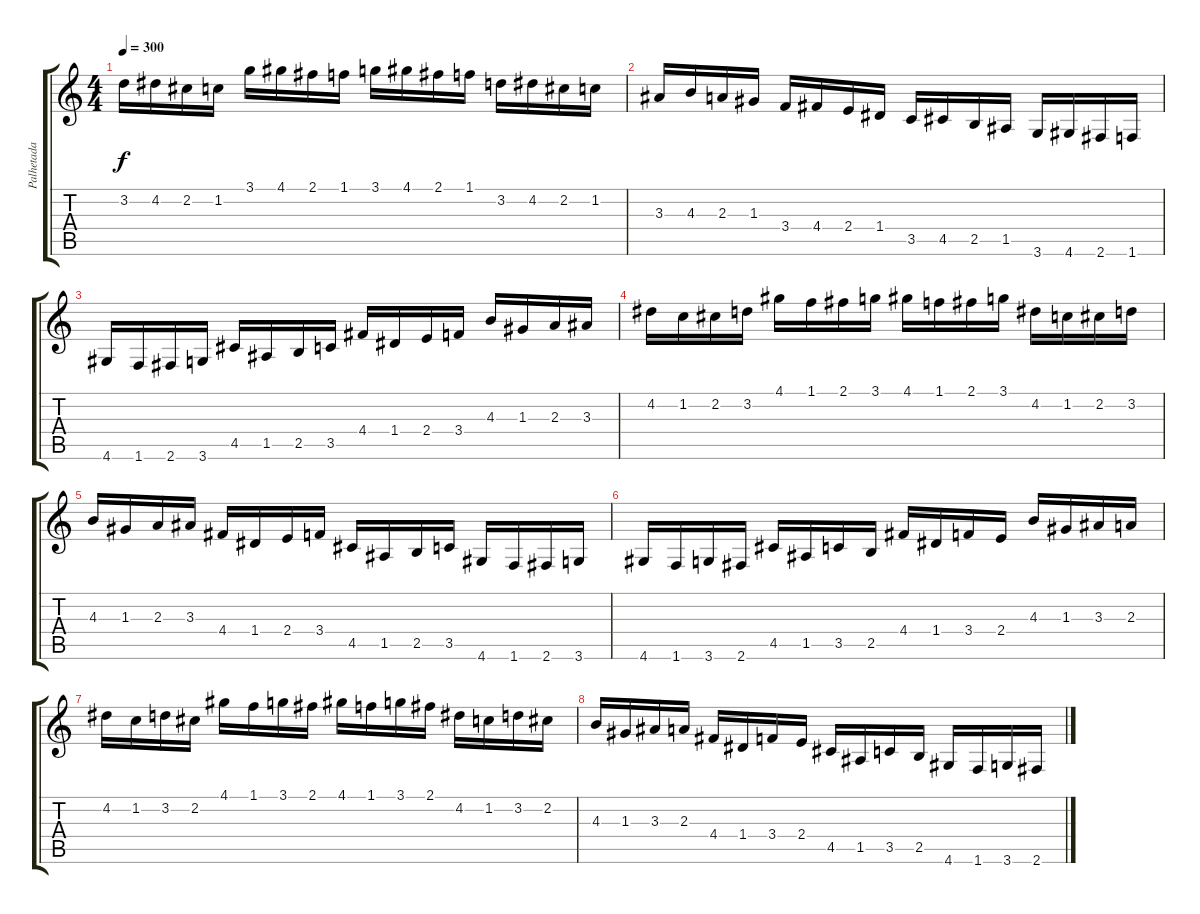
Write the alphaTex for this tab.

\track ("Palhetada - Prontos!" "Palhetada ") {instrument overdrivenguitar}
\staff {score tabs}
\tuning (E4 B3 G3 D3 A2 E2) {hide}
\ts (4 4)
\tempo 300
\clef g2
\ks c
3.2.16{dy f} 4.2.16 2.2.16 1.2.16 3.1.16 4.1.16 2.1.16 1.1.16 3.1.16 4.1.16 2.1.16 1.1.16 3.2.16 4.2.16 2.2.16 1.2.16 |
3.3.16 4.3.16 2.3.16 1.3.16 3.4.16 4.4.16 2.4.16 1.4.16 3.5.16 4.5.16 2.5.16 1.5.16 3.6.16 4.6.16 2.6.16 1.6.16 |
4.6.16 1.6.16 2.6.16 3.6.16 4.5.16 1.5.16 2.5.16 3.5.16 4.4.16 1.4.16 2.4.16 3.4.16 4.3.16 1.3.16 2.3.16 3.3.16 |
4.2.16 1.2.16 2.2.16 3.2.16 4.1.16 1.1.16 2.1.16 3.1.16 4.1.16 1.1.16 2.1.16 3.1.16 4.2.16 1.2.16 2.2.16 3.2.16 |
4.3.16 1.3.16 2.3.16 3.3.16 4.4.16 1.4.16 2.4.16 3.4.16 4.5.16 1.5.16 2.5.16 3.5.16 4.6.16 1.6.16 2.6.16 3.6.16 |
4.6.16 1.6.16 3.6.16 2.6.16 4.5.16 1.5.16 3.5.16 2.5.16 4.4.16 1.4.16 3.4.16 2.4.16 4.3.16 1.3.16 3.3.16 2.3.16 |
4.2.16 1.2.16 3.2.16 2.2.16 4.1.16 1.1.16 3.1.16 2.1.16 4.1.16 1.1.16 3.1.16 2.1.16 4.2.16 1.2.16 3.2.16 2.2.16 |
4.3.16 1.3.16 3.3.16 2.3.16 4.4.16 1.4.16 3.4.16 2.4.16 4.5.16 1.5.16 3.5.16 2.5.16 4.6.16 1.6.16 3.6.16 2.6.16
